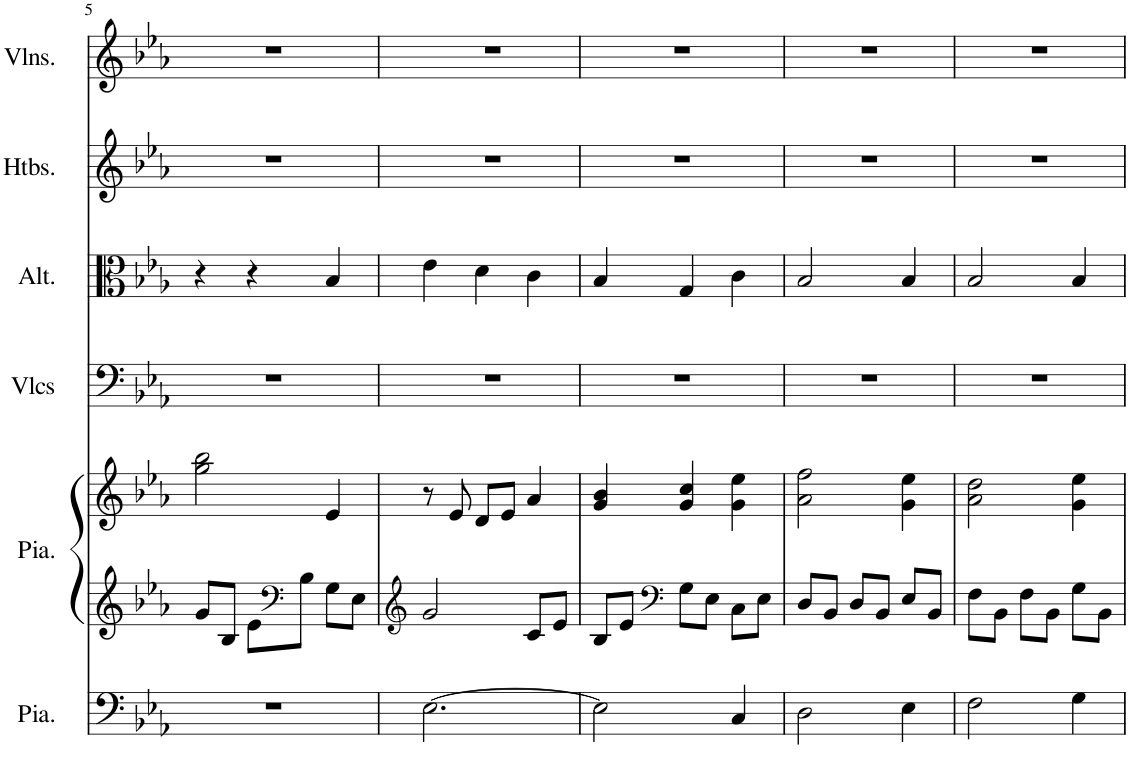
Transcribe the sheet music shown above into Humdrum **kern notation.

**kern	**kern	**kern	**kern	**kern	**kern	**kern
*part6	*part5	*part5	*part4	*part3	*part2	*part1
*staff7	*staff6	*staff5	*staff4	*staff3	*staff2	*staff1
*I"Piano, Pedals	*I"Piano, Organ	*	*I"Violoncelles, Bass	*I"Altos, Tenor	*I"Hautbois, Alto	*I"Violons, Soprano
*I'Pia.	*I'Pia.	*	*I'Vlcs	*I'Alt.	*I'Htbs.	*I'Vlns.
!!LO:PB:g=z
*clefF4	*clefG2	*clefG2	*clefF4	*clefC3	*clefG2	*clefG2
*k[b-e-a-]	*k[b-e-a-]	*k[b-e-a-]	*k[b-e-a-]	*k[b-e-a-]	*k[b-e-a-]	*k[b-e-a-]
*M3/4	*M3/4	*M3/4	*M3/4	*M3/4	*M3/4	*M3/4
=5	=5	=5	=5	=5	=5	=5
2.r	8g/L	2gg\ 2bb-\	2.r	4r	2.r	2.r
.	8B-/J	.	.	.	.	.
.	8e-\L	.	.	4r	.	.
*	*clefF4	*	*	*	*	*
.	8B-\J	.	.	.	.	.
.	8G\L	4e-/	.	4B-/	.	.
.	8E-\J	.	.	.	.	.
=6	=6	=6	=6	=6	=6	=6
*	*clefG2	*	*	*	*	*
[2.E-\	2g/	8r	2.r	4e-\	2.r	2.r
.	.	8e-/	.	.	.	.
.	.	8d/L	.	4d\	.	.
.	.	8e-/J	.	.	.	.
.	8c/L	4a-/	.	4c\	.	.
.	8e-/J	.	.	.	.	.
=7	=7	=7	=7	=7	=7	=7
2E-\]	8B-/L	4g/ 4b-/	2.r	4B-/	2.r	2.r
.	8e-/J	.	.	.	.	.
*	*clefF4	*	*	*	*	*
.	8G\L	4g/ 4cc/	.	4G/	.	.
.	8E-\J	.	.	.	.	.
4C/	8C\L	4g\ 4ee-\	.	4c\	.	.
.	8E-\J	.	.	.	.	.
=8	=8	=8	=8	=8	=8	=8
2D\	8D/L	2a-\ 2ff\	2.r	2B-/	2.r	2.r
.	8BB-/J	.	.	.	.	.
.	8D/L	.	.	.	.	.
.	8BB-/J	.	.	.	.	.
4E-\	8E-/L	4g\ 4ee-\	.	4B-/	.	.
.	8BB-/J	.	.	.	.	.
=9	=9	=9	=9	=9	=9	=9
2F\	8F\L	2a-\ 2dd\	2.r	2B-/	2.r	2.r
.	8BB-\J	.	.	.	.	.
.	8F\L	.	.	.	.	.
.	8BB-\J	.	.	.	.	.
4G\	8G\L	4g\ 4ee-\	.	4B-/	.	.
.	8BB-\J	.	.	.	.	.
=	=	=	=	=	=	=
*-	*-	*-	*-	*-	*-	*-
